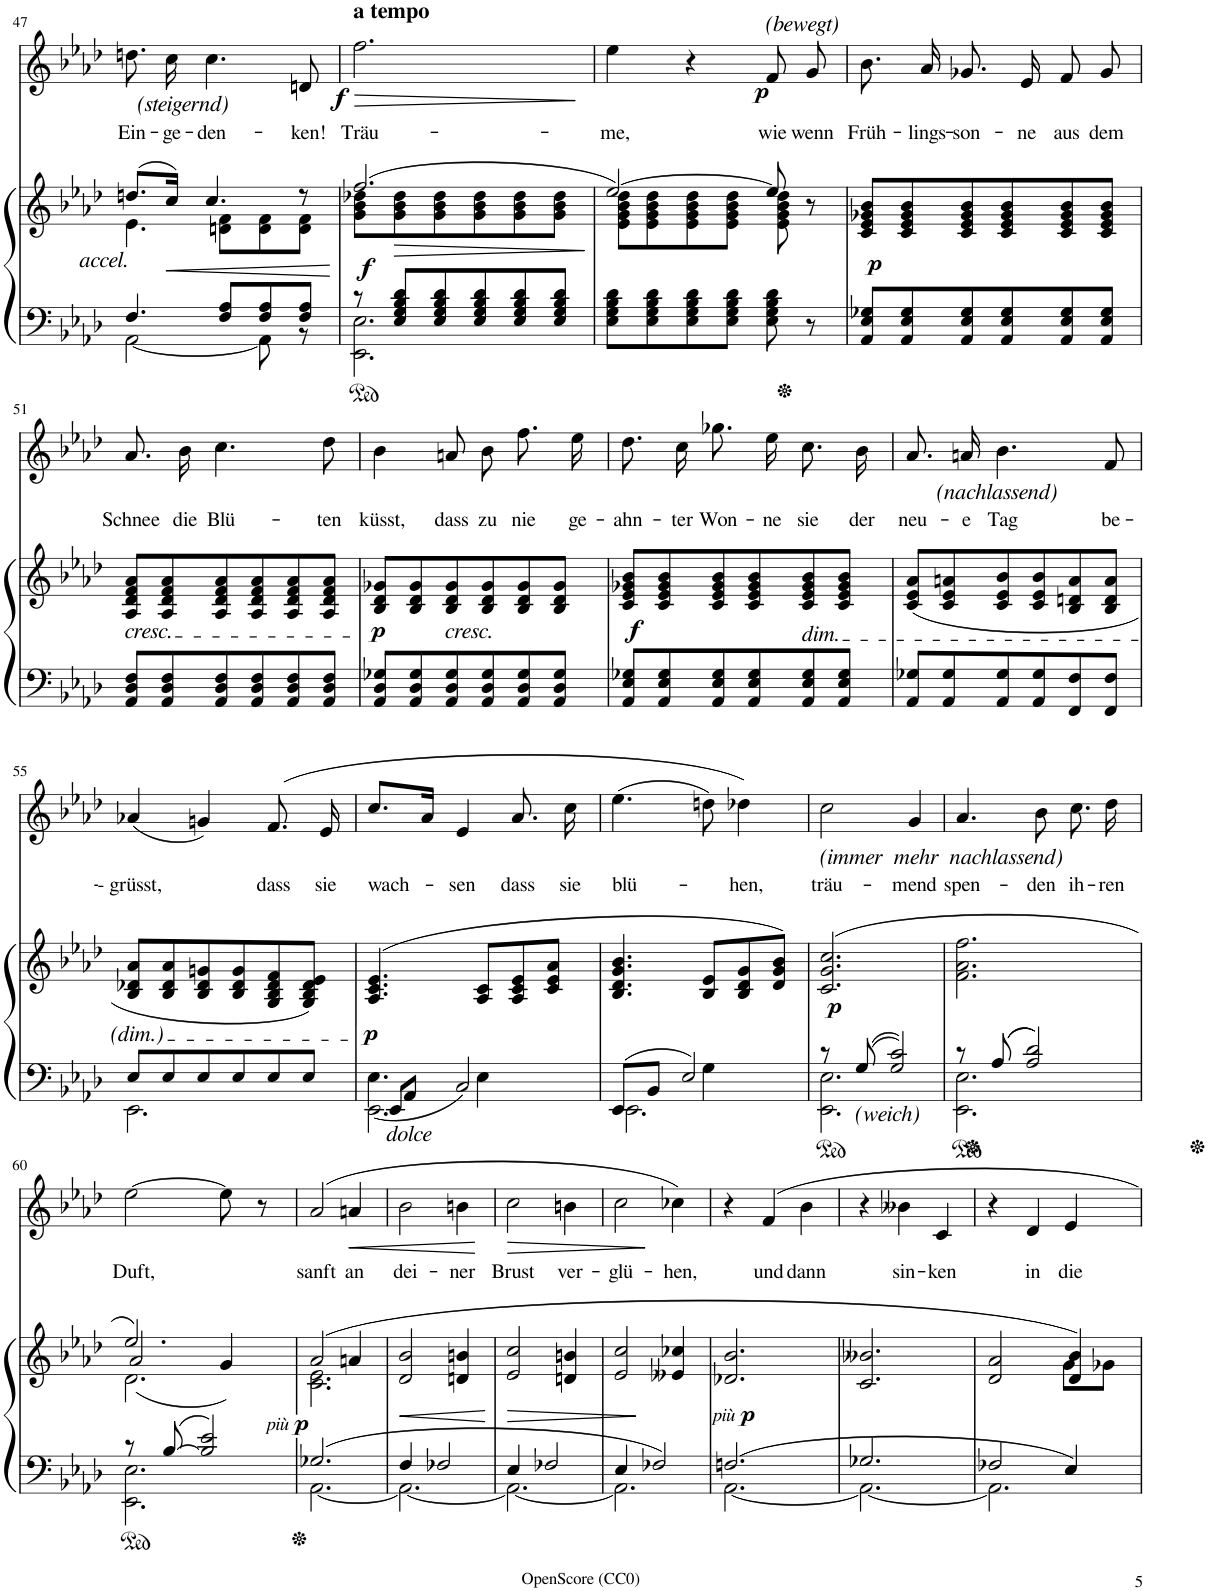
**kern	**kern	**dynam	**kern	**text	**dynam
*part2	*part2	*part2	*part1	*part1	*part1
*staff3	*staff2	*staff2/3	*staff1	*staff1	*staff1
*I"Piano	*	*	*I"Voice	*	*
*I'Pno	*	*	*	*	*
!!LO:PB:g=z
*clefF4	*clefG2	*	*clefG2	*	*
*k[b-e-a-d-]	*k[b-e-a-d-]	*	*k[b-e-a-d-]	*	*
*M3/4	*M3/4	*	*M3/4	*	*
=47	=47	=47	=47	=47	=47
*^	*^	*	*	*	*
!	!	!LO:TX:b:i:t=accel.	!	!	!	!	!
!	!	!	!	!	!	!LO:LY:b	!
4.F/	[2AA-\	(8.ddn/L	4.e-\	.	8.ddn\	Ein-	.
!	!	!	!	!	!LO:TX:b:i:t=(steigernd)	!	!
!	!	!	!	!LO:HP:b	!	!LO:LY:b	!
.	.	16cc/Jk)	.	<	16cc\	-ge-	.
!	!	!	!	!	!	!LO:LY:b	!
.	.	4.cc/	.	.	4.cc\	-den-	.
8F/ 8A-/L	.	.	8dn\ 8f\L	.	.	.	.
8F/ 8A-/	8AA-\]	.	8d\ 8f\	.	.	.	.
!	!	!	!	!	!	!LO:LY:b	!
8F/ 8A-/J	8r	8r	8d\ 8f\J	.	8dn/	-ken!	.
=48	=48	=48	=48	=48	=48	=48	=48
!	!	!	!	!	!LO:TX:a:B:t=a tempo	!	!
!	!	!	!	!LO:DY:b	!	!LO:LY:b	!LO:HP:b
!	!	!	!	!	!	!	!LO:DY:n=1:b
8r	2.EE-\ 2.E-\	(2.ff/	8g\ 8b-\ 8dd-X\L	f	2.ff\	Träu-	> f
!	!	!	!	!LO:HP:b	!	!	!
8E-/ 8G/ 8B-/ 8d-/L	.	.	8g\ 8b-\ 8dd-\	>	.	.	.
8E-/ 8G/ 8B-/ 8d-/	.	.	8g\ 8b-\ 8dd-\	.	.	.	.
8E-/ 8G/ 8B-/ 8d-/	.	.	8g\ 8b-\ 8dd-\	.	.	.	.
8E-/ 8G/ 8B-/ 8d-/	.	.	8g\ 8b-\ 8dd-\	.	.	.	.
8E-/ 8G/ 8B-/ 8d-/J	.	.	8g\ 8b-\ 8dd-\J	.	.	.	.
*v	*v	*	*	*	*	*	*
*	*v	*v	*	*	*	*
.	.	[	.	.	]
=49	=49	=49	=49	=49	=49
*	*^	*	*	*	*
!	!	!	!	!	!LO:LY:b	!
8E-\ 8G\ 8B-\ 8d-\L	[2ee-/)	8e-\ 8g\ 8b-\ 8dd-\L	.	4ee-\	-me,	.
8E-\ 8G\ 8B-\ 8d-\	.	8e-\ 8g\ 8b-\ 8dd-\	.	.	.	.
8E-\ 8G\ 8B-\ 8d-\	.	8e-\ 8g\ 8b-\ 8dd-\	.	4r	.	.
8E-\ 8G\ 8B-\ 8d-\J	.	8e-\ 8g\ 8b-\ 8dd-\J	.	.	.	.
!	!	!	!	!LO:TX:a:i:t=(bewegt)	!	!
!	!	!	!	!	!LO:LY:b	!LO:DY:b
8E-\ 8G\ 8B-\ 8d-\	8ee-/]	8e-\ 8g\ 8b-\ 8dd-\	.	8f/	wie	p
!	!	!	!	!	!LO:LY:b	!
8r	8r	8ryy	.	8g/	wenn	.
=50	=50	=50	=50	=50	=50	=50
!	!	!	!LO:DY:b	!	!LO:LY:b	!
*	*v	*v	*	*	*	*
8AA-/ 8E-/ 8G-X/L	8c/ 8e-/ 8g-X/ 8b-/L	p	8.b-\	Früh-	.
8AA-/ 8E-/ 8G-/	8c/ 8e-/ 8g-/ 8b-/	.	.	.	.
!	!	!	!	!LO:LY:b	!
.	.	.	16a-/	-lings-	.
!	!	!	!	!LO:LY:b	!
8AA-/ 8E-/ 8G-/	8c/ 8e-/ 8g-/ 8b-/	.	8.g-X/	-son-	.
8AA-/ 8E-/ 8G-/	8c/ 8e-/ 8g-/ 8b-/	.	.	.	.
!	!	!	!	!LO:LY:b	!
.	.	.	16e-/	-ne	.
!	!	!	!	!LO:LY:b	!
8AA-/ 8E-/ 8G-/	8c/ 8e-/ 8g-/ 8b-/	.	8f/	aus	.
!	!	!	!	!LO:LY:b	!
8AA-/ 8E-/ 8G-/J	8c/ 8e-/ 8g-/ 8b-/J	.	8g-/	dem	.
!!LO:LB:g=z
=51	=51	=51	=51	=51	=51
!	!LO:TX:b:i:t=cresc.	!	!	!	!
!	!	!	!	!LO:LY:b	!
8AA-/ 8D-/ 8F/L	8A-/ 8d-/ 8f/ 8a-/L	.	8.a-/	Schnee	.
8AA-/ 8D-/ 8F/	8A-/ 8d-/ 8f/ 8a-/	.	.	.	.
!	!	!	!	!LO:LY:b	!
.	.	.	16b-\	die	.
!	!	!	!	!LO:LY:b	!
8AA-/ 8D-/ 8F/	8A-/ 8d-/ 8f/ 8a-/	.	4.cc\	Blü-	.
8AA-/ 8D-/ 8F/	8A-/ 8d-/ 8f/ 8a-/	.	.	.	.
8AA-/ 8D-/ 8F/	8A-/ 8d-/ 8f/ 8a-/	.	.	.	.
!	!	!	!	!LO:LY:b	!
8AA-/ 8D-/ 8F/J	8A-/ 8d-/ 8f/ 8a-/J	.	8dd-\	-ten	.
=52	=52	=52	=52	=52	=52
!	!	!LO:DY:b	!	!LO:LY:b	!
8AA-/ 8D-/ 8G-X/L	8B-/ 8d-/ 8g-X/L	p	4b-\	küsst,	.
8AA-/ 8D-/ 8G-/	8B-/ 8d-/ 8g-/	.	.	.	.
!	!LO:TX:b:i:t=cresc.	!	!	!	!
!	!	!	!	!LO:LY:b	!
8AA-/ 8D-/ 8G-/	8B-/ 8d-/ 8g-/	.	8an/	dass	.
!	!	!	!	!LO:LY:b	!
8AA-/ 8D-/ 8G-/	8B-/ 8d-/ 8g-/	.	8b-\	zu	.
!	!	!	!	!LO:LY:b	!
8AA-/ 8D-/ 8G-/	8B-/ 8d-/ 8g-/	.	8.ff\	nie	.
8AA-/ 8D-/ 8G-/J	8B-/ 8d-/ 8g-/J	.	.	.	.
!	!	!	!	!LO:LY:b	!
.	.	.	16ee-\	ge-	.
=53	=53	=53	=53	=53	=53
!	!	!LO:DY:b	!	!LO:LY:b	!
8AA-/ 8E-/ 8G-X/L	8c/ 8e-/ 8g-X/ 8b-/L	f	8.dd-\	-ahn-	.
8AA-/ 8E-/ 8G-/	8c/ 8e-/ 8g-/ 8b-/	.	.	.	.
!	!	!	!	!LO:LY:b	!
.	.	.	16cc\	-ter	.
!	!	!	!	!LO:LY:b	!
8AA-/ 8E-/ 8G-/	8c/ 8e-/ 8g-/ 8b-/	.	8.gg-X\	Won-	.
8AA-/ 8E-/ 8G-/	8c/ 8e-/ 8g-/ 8b-/	.	.	.	.
!	!	!	!	!LO:LY:b	!
.	.	.	16ee-\	-ne	.
!	!LO:TX:b:i:t=dim.	!	!	!	!
!	!	!	!	!LO:LY:b	!
8AA-/ 8E-/ 8G-/	8c/ 8e-/ 8g-/ 8b-/	.	8.cc\	sie	.
8AA-/ 8E-/ 8G-/J	8c/ 8e-/ 8g-/ 8b-/J	.	.	.	.
!	!	!	!	!LO:LY:b	!
.	.	.	16b-\	der	.
=54	=54	=54	=54	=54	=54
!	!	!	!	!LO:LY:b	!
8AA-/ 8G-X/L	(8c/ 8e-/ 8a-/L	.	8.a-/	neu-	.
8AA-/ 8G-/	8c/ 8e-/ 8an/	.	.	.	.
!	!	!	!LO:TX:b:i:t=(nachlassend)	!	!
!	!	!	!	!LO:LY:b	!
.	.	.	16an/	-e	.
!	!	!	!	!LO:LY:b	!
8AA-/ 8G-/	8c/ 8e-/ 8b-/	.	4.b-\	Tag	.
8AA-/ 8G-/	8c/ 8e-/ 8b-/	.	.	.	.
8FF/ 8F/	8B-/ 8dn/ 8a/	.	.	.	.
!	!	!	!	!LO:LY:b	!
8FF/ 8F/J	8B-/ 8d/ 8a/J	.	8f/	be-	.
!!LO:LB:g=z
=55	=55	=55	=55	=55	=55
*^	*	*	*	*	*
!	!	!	!	!	!LO:LY:b	!
8E-/L	2.EE-\	8B-/ 8d-X/ 8a-/L	.	(4a-X/	-- grüsst,	.
8E-/	.	8B-/ 8d-/ 8a-/	.	.	.	.
8E-/	.	8B-/ 8d-/ 8gn/	.	4gn/)	.	.
8E-/	.	8B-/ 8d-/ 8g/	.	.	.	.
!	!	!	!	!	!LO:LY:b	!
8E-/	.	8G/ 8B-/ 8d-/ 8f/	.	(8.f/	dass	.
8E-/J	.	8G/ 8B-/ 8d-/ 8e-/J)	.	.	.	.
!	!	!	!	!	!LO:LY:b	!
.	.	.	.	16e-/	sie	.
=56	=56	=56	=56	=56	=56	=56
*	*^	*^	*	*	*	*
!LO:TX:b:i:t=dolce	!	!	!	!	!	!	!	!
!	!	!	!	!	!LO:DY:b	!	!LO:LY:b	!
4.E-\	8EE-/L	2.EE-\	(4.A-/ 4.c/ 4.e-/	2ryy	p	8.cc/L	wach-	.
.	8AA-/J	.	.	.	.	.	.	.
.	.	.	.	.	.	16a-/Jk	.	.
!	!	!	!	!	!	!	!LO:LY:b	!
.	2C/	.	.	.	.	4e-/	-sen	.
8E-\	.	.	8A-/ 8c/L	.	.	.	.	.
!	!	!	!	!	!	!	!LO:LY:b	!
4ryy	.	.	8A-/ 8c/ 8e-/	4ryy	.	8.a-/	dass	.
.	.	.	8c/ 8e-/ 8a-/J	.	.	.	.	.
!	!	!	!	!	!	!	!LO:LY:b	!
.	.	.	.	.	.	16cc\	sie	.
=57	=57	=57	=57	=57	=57	=57	=57	=57
!	!	!	!	!	!	!	!LO:LY:b	!
4.ryy	8EE-/L	2.EE-\	4.B-/ 4.d-/ 4.g/ 4.b-/	4.ryy	.	(4.ee-\	blü-	.
.	8BB-/J	.	.	.	.	.	.	.
.	2E-/	.	.	.	.	.	.	.
8G\	.	.	8B-/ 8e-/L	8ryy	.	8ddn\)	.	.
!	!	!	!	!	!	!	!LO:LY:b	!
4ryy	.	.	8B-/ 8d-/ 8g/	4ryy	.	4dd-X\)	-hen,	.
.	.	.	8d-/ 8g/ 8b-/J)	.	.	.	.	.
*	*v	*v	*	*	*	*	*	*
*	*	*v	*v	*	*	*	*
=58	=58	=58	=58	=58	=58	=58
!	!	!	!	!LO:TX:b:i:t=(immer  mehr  nachlassend)	!	!
!	!	!	!LO:DY:b	!	!LO:LY:b	!
8r	2.EE-\ 2.E-\	(2.c/ 2.g/ 2.cc/	p	2cc\	träu-	.
!LO:TX:b:i:t=(weich)	!	!	!	!	!	!
8G/	.	.	.	.	.	.
2G/ 2c/	.	.	.	.	.	.
!	!	!	!	!	!LO:LY:b	!
.	.	.	.	4g/	-mend	.
=59	=59	=59	=59	=59	=59	=59
!	!	!	!	!	!LO:LY:b	!
8r	2.EE-\ 2.E-\	2.f\ 2.a-\ 2.ff\	.	4.a-/	spen-	.
8A-/	.	.	.	.	.	.
2A-/ 2d-/	.	.	.	.	.	.
!	!	!	!	!	!LO:LY:b	!
.	.	.	.	8b-\	-den	.
!	!	!	!	!	!LO:LY:b	!
.	.	.	.	8.cc\	ih-	.
!	!	!	!	!	!LO:LY:b	!
.	.	.	.	16dd-\	-ren	.
!!LO:LB:g=z
=60	=60	=60	=60	=60	=60	=60
*	*	*^	*	*	*	*
*	*	*	*^	*	*	*	*
!	!	!	!	!	!	!	!LO:LY:b	!
8r	2.EE-\ 2.E-\	2.ee-/)	2.d-\	(2a-/	.	[2ee-\	Duft,	.
[8B-/	.	.	.	.	.	.	.	.
2B-/] 2e-/	.	.	.	.	.	.	.	.
.	.	.	.	4g/)	.	8ee-\]	.	.
.	.	.	.	.	.	8r	.	.
*	*	*	*v	*v	*	*	*	*
=61	=61	=61	=61	=61	=61	=61	=61
!	!	!	!	!LO:DY:b	!	!LO:LY:b	!
!	!	!	!	!LO:DY:n=1:b	!	!	!
2.G-X/	[2.AA-\	(2a-/	2.c\ 2.e-\	other-dynamics p	(2a-/	sanft	.
!	!	!	!	!	!	!LO:LY:b	!LO:HP:b
.	.	4an/	.	.	4an/	an	<
*	*	*v	*v	*	*	*	*
=62	=62	=62	=62	=62	=62	=62
!	!	!	!LO:HP:b	!	!LO:LY:b	!
4F/	2.AA-\_	2d-/ 2b-/	<	2b-\	dei-	.
2F-X/	.	.	.	.	.	.
!	!	!	!	!	!LO:LY:b	!
.	.	4dn/ 4bn/	.	4bn\	-ner	.
*v	*v	*	*	*	*	*
.	.	]	.	.	[
=63	=63	=63	=63	=63	=63
*^	*	*	*	*	*
!	!	!	!	!	!LO:LY:b	!LO:HP:b
4E-/	2.AA-\_	2e-/ 2cc/	.	2cc\	Brust	>
2F-X/	.	.	.	.	.	.
!	!	!	!	!	!LO:LY:b	!
.	.	4dn/ 4bn/	.	4bn\	ver-	.
=64	=64	=64	=64	=64	=64	=64
!	!	!	!	!	!LO:LY:b	!
4E-/	2.AA-\]	2e-/ 2cc/	.	2cc\	-glü-	.
2F-X/	.	.	.	.	.	.
!	!	!	!	!	!LO:LY:b	!
.	.	4e--X/ 4cc-X/	[	4cc-X\)	-hen,	]
=65	=65	=65	=65	=65	=65	=65
!	!	!	!LO:DY:b	!	!	!
!	!	!	!LO:DY:n=1:b	!	!	!
2.Fn/	[2.AA-\	2.d-X/ 2.b-/	other-dynamics p	4r	.	.
!	!	!	!	!	!LO:LY:b	!
.	.	.	.	4f/	und	.
!	!	!	!	!	!LO:LY:b	!
.	.	.	.	4b-\	dann	.
=66	=66	=66	=66	=66	=66	=66
2.G-X/	2.AA-\_	2.c/ 2.b--X/	.	4r	.	.
!	!	!	!	!	!LO:LY:b	!
.	.	.	.	4b--X\	sin-	.
!	!	!	!	!	!LO:LY:b	!
.	.	.	.	4c/	-ken	.
=67	=67	=67	=67	=67	=67	=67
*	*	*^	*	*	*	*
2F-X/	2.AA-\]	2d-/ 2a-/	2ryy	.	4r	.	.
!	!	!	!	!	!	!LO:LY:b	!
.	.	.	.	.	4d-/	in	.
!	!	!	!	!	!	!LO:LY:b	!
4E-/	.	4d-/ 4b-/)	8g\L	.	4e-/	die	.
.	.	.	8g-X\J	.	.	.	.
*v	*v	*	*	*	*	*	*
*	*v	*v	*	*	*	*
=	=	=	=	=	=
*-	*-	*-	*-	*-	*-
